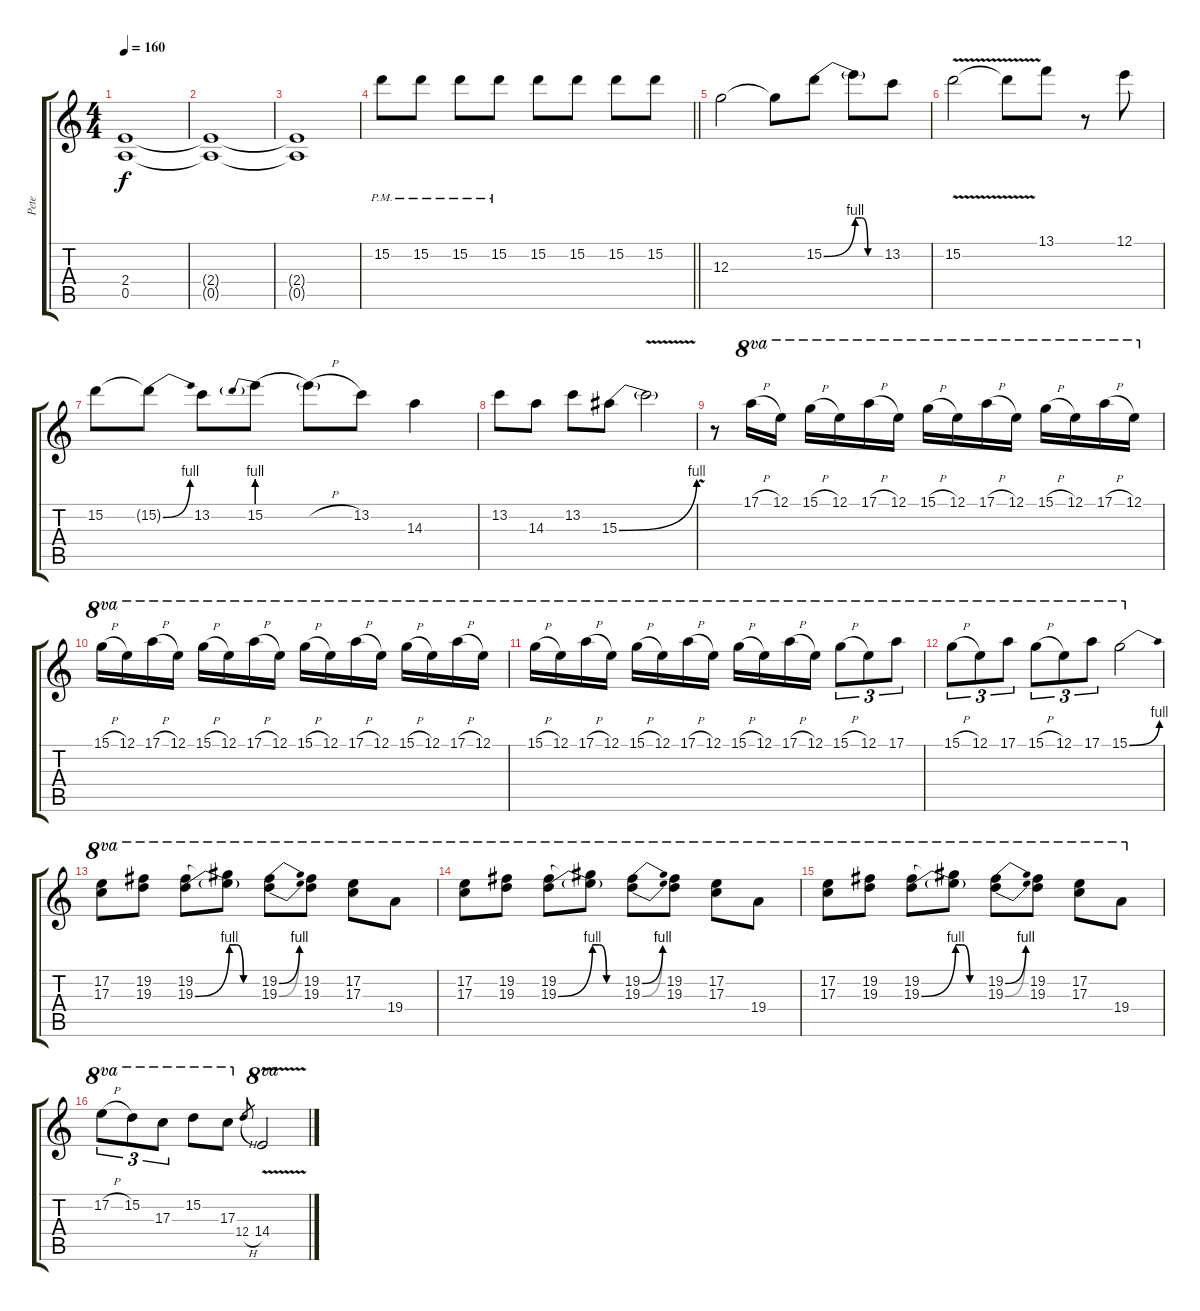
\track ("Pete" "Pete") {instrument distortionguitar}
\staff {score tabs}
\tuning (E4 B3 G3 D3 A2 E2) {hide}
\ts (4 4)
\tempo 160
\clef g2
\ks c
(2.4 0.5).1{dy f} |
(2.4{t} 0.5{t}).1 |
(2.4{t} 0.5{t}).1 |
\barLineRight lightlight
15.2{pm}.8 15.2{pm}.8 15.2{pm}.8 15.2{pm}.8 15.2.8 15.2.8 15.2.8 15.2.8 |
12.3.2 12.3{t}.8 15.2{be (bend 0 0 60 4)}.8 15.2{be (custom 0 4 15 4 30 0 60 0) t}.8 13.2.8 |
15.2{v}.2 15.2{t}.8 13.1.8 r.8 12.1.8 |
15.2.8 15.2{be (bend 0 0 60 4) t}.8 13.2.8 15.2{be (prebend 0 4 60 4)}.8 15.2{h t}.8 13.2.8 14.3.4 |
13.2.8 14.3.8 13.2.8 15.3{be (bend 0 0 60 4)}.8 15.3{v t}.2 |
r.8 17.1{h}.16{ot 8va} 12.1.16{ot 8va} 15.1{h}.16{ot 8va} 12.1.16{ot 8va} 17.1{h}.16{ot 8va} 12.1.16{ot 8va} 15.1{h}.16{ot 8va} 12.1.16{ot 8va} 17.1{h}.16{ot 8va} 12.1.16{ot 8va} 15.1{h}.16{ot 8va} 12.1.16{ot 8va} 17.1{h}.16{ot 8va} 12.1.16{ot 8va} |
15.1{h}.16{ot 8va} 12.1.16{ot 8va} 17.1{h}.16{ot 8va} 12.1.16{ot 8va} 15.1{h}.16{ot 8va} 12.1.16{ot 8va} 17.1{h}.16{ot 8va} 12.1.16{ot 8va} 15.1{h}.16{ot 8va} 12.1.16{ot 8va} 17.1{h}.16{ot 8va} 12.1.16{ot 8va} 15.1{h}.16{ot 8va} 12.1.16{ot 8va} 17.1{h}.16{ot 8va} 12.1.16{ot 8va} |
15.1{h}.16{ot 8va} 12.1.16{ot 8va} 17.1{h}.16{ot 8va} 12.1.16{ot 8va} 15.1{h}.16{ot 8va} 12.1.16{ot 8va} 17.1{h}.16{ot 8va} 12.1.16{ot 8va} 15.1{h}.16{ot 8va} 12.1.16{ot 8va} 17.1{h}.16{ot 8va} 12.1.16{ot 8va} 15.1{h}.8{tu (3 2) ot 8va} 12.1.8{tu (3 2) ot 8va} 17.1.8{tu (3 2) ot 8va} |
15.1{h}.8{tu (3 2) ot 8va} 12.1.8{tu (3 2) ot 8va} 17.1.8{tu (3 2) ot 8va} 15.1{h}.8{tu (3 2) ot 8va} 12.1.8{tu (3 2) ot 8va} 17.1.8{tu (3 2) ot 8va} 15.1{be (bend 0 0 60 4)}.2{ot 8va} |
(17.2 17.3).8{ot 8va} (19.2 19.3).8{ot 8va} (19.2 19.3{be (bend 0 0 60 4)}).8{ot 8va} (19.2{be (custom 0 4 15 4 30 0 60 0) t} 19.3{be (custom 0 4 15 4 30 0 60 0) t}).8{ot 8va} (19.2{be (bend 0 0 60 4)} 19.3{be (bend 0 0 60 4)}).8{ot 8va} (19.2 19.3).8{ot 8va} (17.2 17.3).8{ot 8va} 19.4.8{ot 8va} |
(17.2 17.3).8{ot 8va} (19.2 19.3).8{ot 8va} (19.2 19.3{be (bend 0 0 60 4)}).8{ot 8va} (19.2{be (custom 0 4 15 4 30 0 60 0) t} 19.3{be (custom 0 4 15 4 30 0 60 0) t}).8{ot 8va} (19.2{be (bend 0 0 60 4)} 19.3{be (bend 0 0 60 4)}).8{ot 8va} (19.2 19.3).8{ot 8va} (17.2 17.3).8{ot 8va} 19.4.8{ot 8va} |
(17.2 17.3).8{ot 8va} (19.2 19.3).8{ot 8va} (19.2 19.3{be (bend 0 0 60 4)}).8{ot 8va} (19.2{be (custom 0 4 15 4 30 0 60 0) t} 19.3{be (custom 0 4 15 4 30 0 60 0) t}).8{ot 8va} (19.2{be (bend 0 0 60 4)} 19.3{be (bend 0 0 60 4)}).8{ot 8va} (19.2 19.3).8{ot 8va} (17.2 17.3).8{ot 8va} 19.4.8{ot 8va} |
17.2{h}.8{tu (3 2) ot 8va} 15.2.8{tu (3 2) ot 8va} 17.3.8{tu (3 2) ot 8va} 15.2.8{ot 8va} 17.3.8{ot 8va} 12.4{h}.8{gr} 14.4{v}.2{ot 8va}
